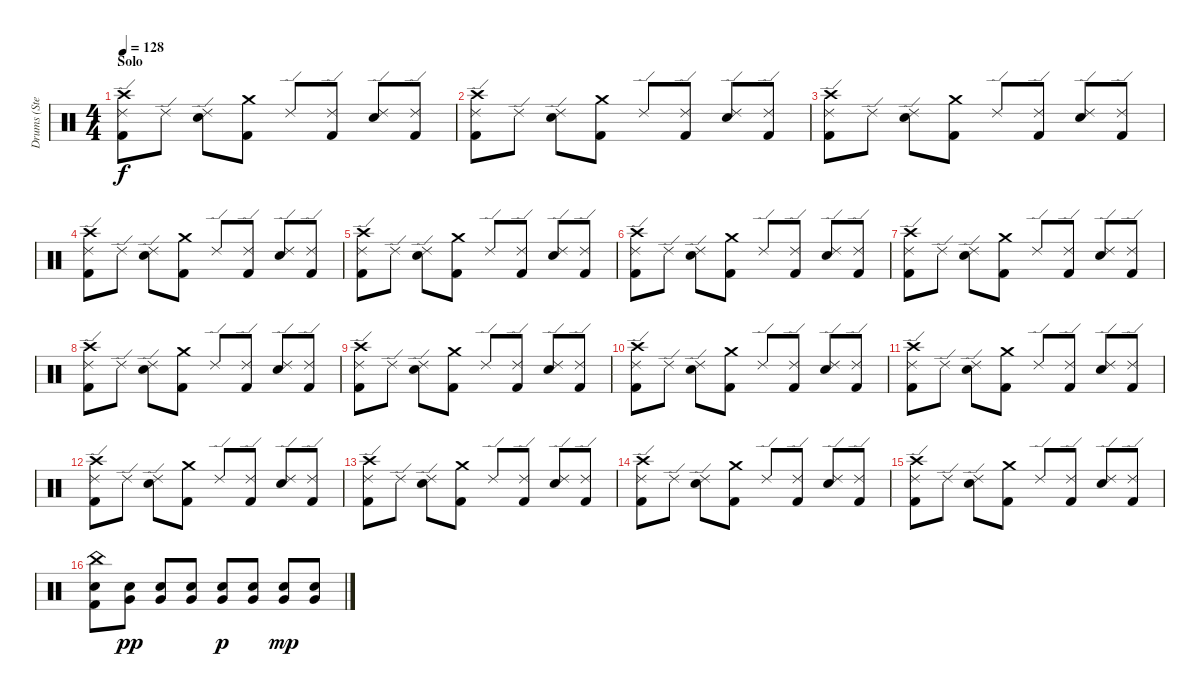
\track ("Drums (Steven)" "Drums (Ste") {instrument percussion}
\staff {score}
\articulation defaults
\ts (4 4)
\section ("" "Solo")
\tempo 128
\clef neutral
\ks c
("Crash high (hit)" "Ride (edge) 2" "Kick (hit) 2").8{dy f} "Ride (edge) 2".8 ("Ride (edge) 2" "Snare (hit) 2").8 ("Crash medium (hit)" "Kick (hit) 2").8 "Ride (edge) 2".8 ("Ride (edge) 2" "Kick (hit) 2").8 ("Ride (edge) 2" "Snare (hit) 2").8 ("Ride (edge) 2" "Kick (hit) 2").8 |
("Crash high (hit)" "Ride (edge) 2" "Kick (hit) 2").8 "Ride (edge) 2".8 ("Ride (edge) 2" "Snare (hit) 2").8 ("Crash medium (hit)" "Kick (hit) 2").8 "Ride (edge) 2".8 ("Ride (edge) 2" "Kick (hit) 2").8 ("Ride (edge) 2" "Snare (hit) 2").8 ("Ride (edge) 2" "Kick (hit) 2").8 |
("Crash high (hit)" "Ride (edge) 2" "Kick (hit) 2").8 "Ride (edge) 2".8 ("Ride (edge) 2" "Snare (hit) 2").8 ("Crash medium (hit)" "Kick (hit) 2").8 "Ride (edge) 2".8 ("Ride (edge) 2" "Kick (hit) 2").8 ("Ride (edge) 2" "Snare (hit) 2").8 ("Ride (edge) 2" "Kick (hit) 2").8 |
("Crash high (hit)" "Ride (edge) 2" "Kick (hit) 2").8 "Ride (edge) 2".8 ("Ride (edge) 2" "Snare (hit) 2").8 ("Crash medium (hit)" "Kick (hit) 2").8 "Ride (edge) 2".8 ("Ride (edge) 2" "Kick (hit) 2").8 ("Ride (edge) 2" "Snare (hit) 2").8 ("Ride (edge) 2" "Kick (hit) 2").8 |
("Crash high (hit)" "Ride (edge) 2" "Kick (hit) 2").8 "Ride (edge) 2".8 ("Ride (edge) 2" "Snare (hit) 2").8 ("Crash medium (hit)" "Kick (hit) 2").8 "Ride (edge) 2".8 ("Ride (edge) 2" "Kick (hit) 2").8 ("Ride (edge) 2" "Snare (hit) 2").8 ("Ride (edge) 2" "Kick (hit) 2").8 |
("Crash high (hit)" "Ride (edge) 2" "Kick (hit) 2").8 "Ride (edge) 2".8 ("Ride (edge) 2" "Snare (hit) 2").8 ("Crash medium (hit)" "Kick (hit) 2").8 "Ride (edge) 2".8 ("Ride (edge) 2" "Kick (hit) 2").8 ("Ride (edge) 2" "Snare (hit) 2").8 ("Ride (edge) 2" "Kick (hit) 2").8 |
("Crash high (hit)" "Ride (edge) 2" "Kick (hit) 2").8 "Ride (edge) 2".8 ("Ride (edge) 2" "Snare (hit) 2").8 ("Crash medium (hit)" "Kick (hit) 2").8 "Ride (edge) 2".8 ("Ride (edge) 2" "Kick (hit) 2").8 ("Ride (edge) 2" "Snare (hit) 2").8 ("Ride (edge) 2" "Kick (hit) 2").8 |
("Crash high (hit)" "Ride (edge) 2" "Kick (hit) 2").8 "Ride (edge) 2".8 ("Ride (edge) 2" "Snare (hit) 2").8 ("Crash medium (hit)" "Kick (hit) 2").8 "Ride (edge) 2".8 ("Ride (edge) 2" "Kick (hit) 2").8 ("Ride (edge) 2" "Snare (hit) 2").8 ("Ride (edge) 2" "Kick (hit) 2").8 |
("Crash high (hit)" "Ride (edge) 2" "Kick (hit) 2").8 "Ride (edge) 2".8 ("Ride (edge) 2" "Snare (hit) 2").8 ("Crash medium (hit)" "Kick (hit) 2").8 "Ride (edge) 2".8 ("Ride (edge) 2" "Kick (hit) 2").8 ("Ride (edge) 2" "Snare (hit) 2").8 ("Ride (edge) 2" "Kick (hit) 2").8 |
("Crash high (hit)" "Ride (edge) 2" "Kick (hit) 2").8 "Ride (edge) 2".8 ("Ride (edge) 2" "Snare (hit) 2").8 ("Crash medium (hit)" "Kick (hit) 2").8 "Ride (edge) 2".8 ("Ride (edge) 2" "Kick (hit) 2").8 ("Ride (edge) 2" "Snare (hit) 2").8 ("Ride (edge) 2" "Kick (hit) 2").8 |
("Crash high (hit)" "Ride (edge) 2" "Kick (hit) 2").8 "Ride (edge) 2".8 ("Ride (edge) 2" "Snare (hit) 2").8 ("Crash medium (hit)" "Kick (hit) 2").8 "Ride (edge) 2".8 ("Ride (edge) 2" "Kick (hit) 2").8 ("Ride (edge) 2" "Snare (hit) 2").8 ("Ride (edge) 2" "Kick (hit) 2").8 |
("Crash high (hit)" "Ride (edge) 2" "Kick (hit) 2").8 "Ride (edge) 2".8 ("Ride (edge) 2" "Snare (hit) 2").8 ("Crash medium (hit)" "Kick (hit) 2").8 "Ride (edge) 2".8 ("Ride (edge) 2" "Kick (hit) 2").8 ("Ride (edge) 2" "Snare (hit) 2").8 ("Ride (edge) 2" "Kick (hit) 2").8 |
("Crash high (hit)" "Ride (edge) 2" "Kick (hit) 2").8 "Ride (edge) 2".8 ("Ride (edge) 2" "Snare (hit) 2").8 ("Crash medium (hit)" "Kick (hit) 2").8 "Ride (edge) 2".8 ("Ride (edge) 2" "Kick (hit) 2").8 ("Ride (edge) 2" "Snare (hit) 2").8 ("Ride (edge) 2" "Kick (hit) 2").8 |
("Crash high (hit)" "Ride (edge) 2" "Kick (hit) 2").8 "Ride (edge) 2".8 ("Ride (edge) 2" "Snare (hit) 2").8 ("Crash medium (hit)" "Kick (hit) 2").8 "Ride (edge) 2".8 ("Ride (edge) 2" "Kick (hit) 2").8 ("Ride (edge) 2" "Snare (hit) 2").8 ("Ride (edge) 2" "Kick (hit) 2").8 |
("Crash high (hit)" "Ride (edge) 2" "Kick (hit) 2").8 "Ride (edge) 2".8 ("Ride (edge) 2" "Snare (hit) 2").8 ("Crash medium (hit)" "Kick (hit) 2").8 "Ride (edge) 2".8 ("Ride (edge) 2" "Kick (hit) 2").8 ("Ride (edge) 2" "Snare (hit) 2").8 ("Ride (edge) 2" "Kick (hit) 2").8 |
("China (hit)" "Snare (hit) 2" "Kick (hit) 2").8 ("Very Low Tom (hit)" "Snare (hit) 2").8{dy pp} ("Very Low Tom (hit)" "Snare (hit) 2").8 ("Very Low Tom (hit)" "Snare (hit) 2").8 ("Very Low Tom (hit)" "Snare (hit) 2").8{dy p} ("Very Low Tom (hit)" "Snare (hit) 2").8 ("Very Low Tom (hit)" "Snare (hit) 2").8{dy mp} ("Very Low Tom (hit)" "Snare (hit) 2").8
